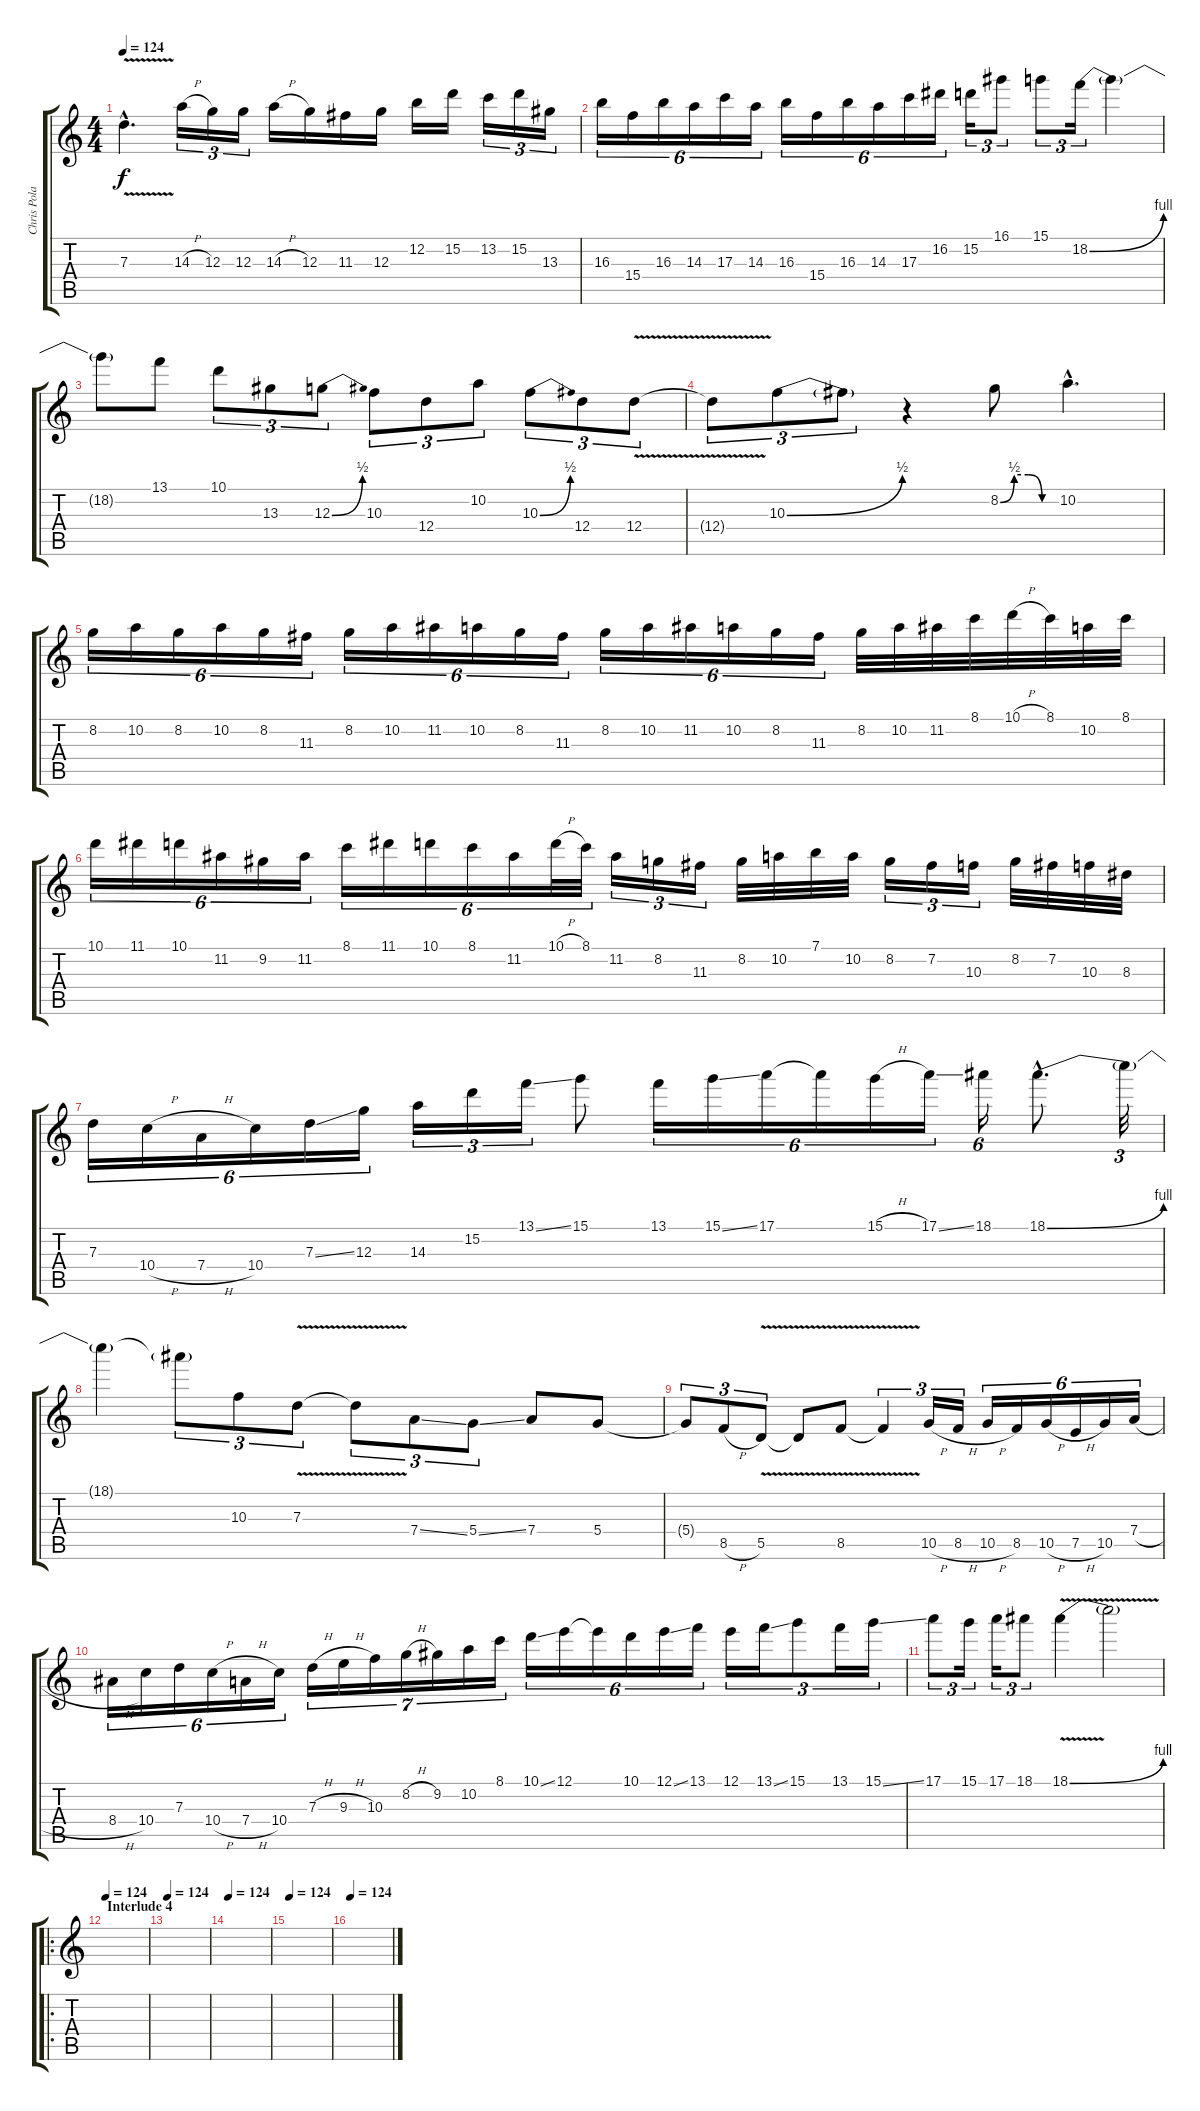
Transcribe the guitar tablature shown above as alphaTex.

\track ("Chris Poland - Lead" "Chris Pola") {instrument distortionguitar}
\staff {score tabs}
\tuning (E4 B3 G3 D3 A2 D2) {hide}
\ts (4 4)
\tempo 124
\clef g2
\ks c
7.3{v hac}.4{d dy f} 14.3{h}.16{tu (3 2)} 12.3.16{tu (3 2)} 12.3.16{tu (3 2)} 14.3{h}.16 12.3.16 11.3.16 12.3.16 12.2.16 15.2.16 13.2.16{tu (3 2)} 15.2.16{tu (3 2)} 13.3.16{tu (3 2)} |
16.3.16{tu (6 4)} 15.4.16{tu (6 4)} 16.3.16{tu (6 4)} 14.3.16{tu (6 4)} 17.3.16{tu (6 4)} 14.3.16{tu (6 4)} 16.3.16{tu (6 4)} 15.4.16{tu (6 4)} 16.3.16{tu (6 4)} 14.3.16{tu (6 4)} 17.3.16{tu (6 4)} 16.2.16{tu (6 4)} 15.2.16{tu (3 2)} 16.1.8{tu (3 2)} 15.1.8{tu (3 2)} 18.2{be (bend 0 0 60 4)}.16{tu (3 2)} 18.2{t}.4 |
18.2{t}.8 13.1.8 10.1.8{tu (3 2)} 13.3.8{tu (3 2)} 12.3{be (bend 0 0 60 2)}.8{tu (3 2)} 10.3.8{tu (3 2)} 12.4.8{tu (3 2)} 10.2.8{tu (3 2)} 10.3{be (bend 0 0 60 2)}.8{tu (3 2)} 12.4.8{tu (3 2)} 12.4{v}.8{tu (3 2)} |
12.4{t}.8{tu (3 2)} 10.3{be (bend 0 0 60 2)}.8{tu (3 2)} 10.3{t}.8{tu (3 2)} r.4 8.2{be (custom 0 0 15 2 30 2 45 0 60 0)}.8 10.2{hac}.4{d} |
8.2.16{tu (6 4)} 10.2.16{tu (6 4)} 8.2.16{tu (6 4)} 10.2.16{tu (6 4)} 8.2.16{tu (6 4)} 11.3.16{tu (6 4)} 8.2.16{tu (6 4)} 10.2.16{tu (6 4)} 11.2.16{tu (6 4)} 10.2.16{tu (6 4)} 8.2.16{tu (6 4)} 11.3.16{tu (6 4)} 8.2.16{tu (6 4)} 10.2.16{tu (6 4)} 11.2.16{tu (6 4)} 10.2.16{tu (6 4)} 8.2.16{tu (6 4)} 11.3.16{tu (6 4)} 8.2.32 10.2.32 11.2.32 8.1.32 10.1{h}.32 8.1.32 10.2.32 8.1.32 |
10.1.16{tu (6 4)} 11.1.16{tu (6 4)} 10.1.16{tu (6 4)} 11.2.16{tu (6 4)} 9.2.16{tu (6 4)} 11.2.16{tu (6 4)} 8.1.16{tu (6 4)} 11.1.16{tu (6 4)} 10.1.16{tu (6 4)} 8.1.16{tu (6 4)} 11.2.16{tu (6 4)} 10.1{h}.32{tu (6 4)} 8.1.32{tu (6 4)} 11.2.16{tu (3 2)} 8.2.16{tu (3 2)} 11.3.16{tu (3 2)} 8.2.32 10.2.32 7.1.32 10.2.32 8.2.16{tu (3 2)} 7.2.16{tu (3 2)} 10.3.16{tu (3 2)} 8.2.32 7.2.32 10.3.32 8.3.32 |
7.3.16{tu (6 4)} 10.4{h}.16{tu (6 4)} 7.4{h}.16{tu (6 4)} 10.4.16{tu (6 4)} 7.3{ss}.16{tu (6 4)} 12.3.16{tu (6 4)} 14.3.16{tu (3 2)} 15.2.16{tu (3 2)} 13.1{ss}.16{tu (3 2)} 15.1.8 13.1.16{tu (6 4)} 15.1{ss}.16{tu (6 4)} 17.1.16{tu (6 4)} 17.1{t}.16{tu (6 4)} 15.1{h}.16{tu (6 4)} 17.1{ss}.16{tu (6 4)} 18.1.16{tu (6 4)} 18.1{be (bend 0 0 60 4) hac}.8{d} 18.1{t}.32{tu (3 2)} |
18.1{t}.4 18.1{t}.8{tu (3 2)} 10.3.8{tu (3 2)} 7.3{v}.8{tu (3 2)} 7.3{t}.8{tu (3 2)} 7.4{ss}.8{tu (3 2)} 5.4{ss}.8{tu (3 2)} 7.4.8 5.4.8 |
5.4{t}.8{tu (3 2)} 8.5{h}.8{tu (3 2)} 5.5{v}.8{tu (3 2)} 5.5{t}.8 8.5{v}.8 8.5{t}.4{tu (3 2)} 10.5{h}.16{tu (3 2)} 8.5{h}.16{tu (3 2)} 10.5{h}.16{tu (6 4)} 8.5.16{tu (6 4)} 10.5{h}.16{tu (6 4)} 7.5{h}.16{tu (6 4)} 10.5.16{tu (6 4)} 7.4{h}.16{tu (6 4)} |
8.4{h}.16{tu (6 4)} 10.4.16{tu (6 4)} 7.3.16{tu (6 4)} 10.4{h}.16{tu (6 4)} 7.4{h}.16{tu (6 4)} 10.4.16{tu (6 4)} 7.3{h}.16{tu (7 4)} 9.3{h}.16{tu (7 4)} 10.3.16{tu (7 4)} 8.2{h}.16{tu (7 4)} 9.2.16{tu (7 4)} 10.2.16{tu (7 4)} 8.1.16{tu (7 4)} 10.1{ss}.16{tu (6 4)} 12.1.16{tu (6 4)} 12.1{t}.16{tu (6 4)} 10.1.16{tu (6 4)} 12.1{ss}.16{tu (6 4)} 13.1.16{tu (6 4)} 12.1.16{tu (3 2)} 13.1{ss}.16{tu (3 2)} 15.1.8{tu (3 2)} 13.1.16{tu (3 2)} 15.1{ss}.16{tu (3 2)} |
17.1.8{tu (3 2)} 15.1.16{tu (3 2)} 17.1.16{tu (3 2)} 18.1.8{tu (3 2)} 18.1{be (bend 0 0 60 4) v}.4 18.1{t}.2 |
\ro
\section ("" "Interlude 4")
\tempo 124
|
\tempo 124
|
\tempo 124
|
\tempo 124
|
\tempo 124
